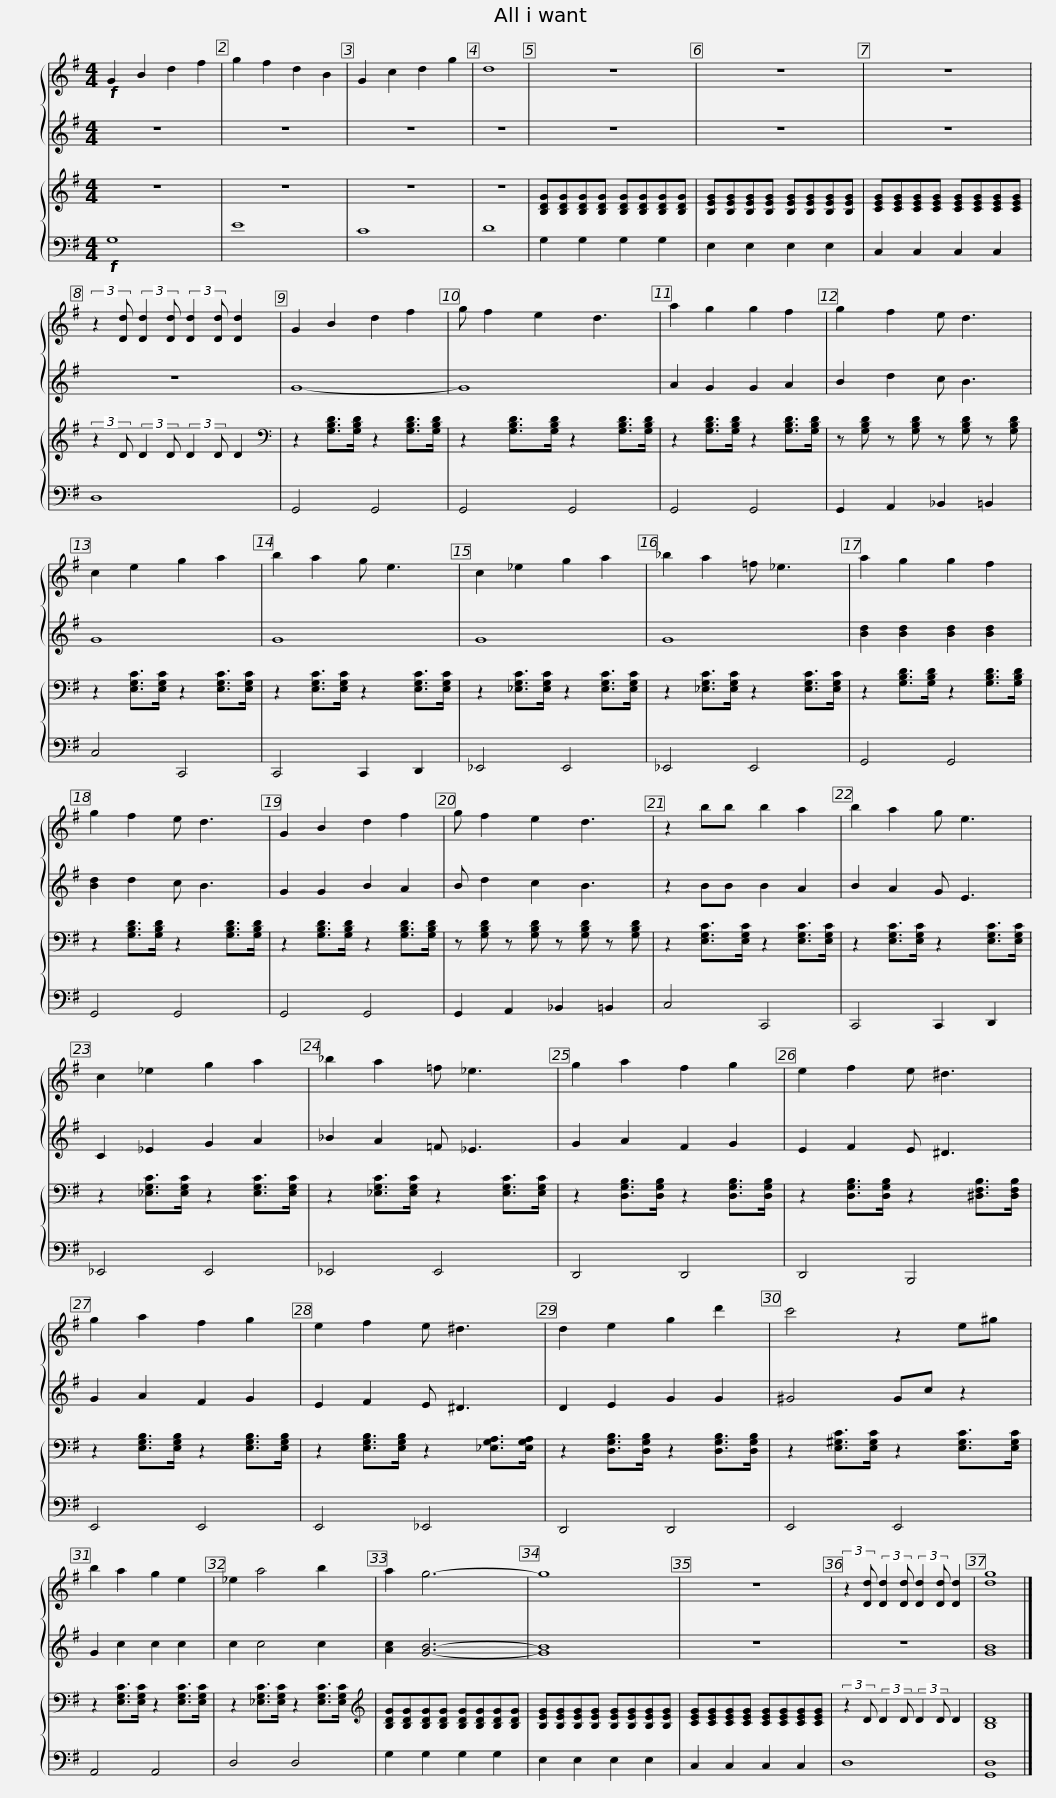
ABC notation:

X:1
%%score { 1 | 2 } { 3 | 4 }
L:1/8
M:4/4
I:linebreak $
K:G
V:1 treble
V:2 treble
V:3 treble
V:4 bass
V:1
!f! G2 B2 d2 f2 | g2 f2 d2 B2 | G2 c2 d2 g2 | d8 | z8 | %5
 z8 |$ z8 | (3:2:2z2 [Dd] (3:2:2[Dd]2 [Dd] (3:2:2[Dd]2 [Dd] [Dd]2 | G2 B2 d2 f2 | g f2 e2 d3 | %10
 a2 g2 g2 f2 |$ g2 f2 e d3 | c2 e2 g2 a2 | b2 a2 g e3 | c2 _e2 g2 a2 | %15
 _b2 a2 =f _e3 |$ a2 g2 g2 f2 | g2 f2 e d3 | G2 B2 d2 f2 | g f2 e2 d3 | %20
 z2 bb b2 a2 | b2 a2 g e3 |$ c2 _e2 g2 a2 | _b2 a2 =f _e3 | g2 a2 f2 g2 | %25
 e2 f2 e ^d3 | g2 a2 f2 g2 |$ e2 f2 e ^d3 | d2 e2 g2 d'2 | c'4 z2 e^g | %30
 b2 a2 g2 e2 | _e2 a4 b2 |$ a2 g6- | g8 | z8 | %35
 (3:2:2z2 [Dd] (3:2:2[Dd]2 [Dd] (3:2:2[Dd]2 [Dd] [Dd]2 | [dg]8 |] %37
V:2
 z8 | z8 | z8 | z8 | z8 | %5
 z8 |$ z8 | z8 | G8- | G8 | %10
 A2 G2 G2 A2 |$ B2 d2 c B3 | G8 | G8 | G8 | %15
 G8 |$ [Bd]2 [Bd]2 [Bd]2 [Bd]2 | [Bd]2 d2 c B3 | G2 G2 B2 A2 | B d2 c2 B3 | %20
 z2 BB B2 A2 | B2 A2 G E3 |$ C2 _E2 G2 A2 | _B2 A2 =F _E3 | G2 A2 F2 G2 | %25
 E2 F2 E ^D3 | G2 A2 F2 G2 |$ E2 F2 E ^D3 | D2 E2 G2 G2 | ^G4 Gc z2 | %30
 G2 c2 c2 c2 | c2 c4 c2 |$ [Ac]2 [GB]6- | [GB]8 | z8 | %35
 z8 | [GB]8 |] %37
V:3
 z8 | z8 | z8 | z8 | [B,DG][B,DG][B,DG][B,DG] [B,DG][B,DG][B,DG][B,DG] | %5
 [B,EG][B,EG][B,EG][B,EG] [B,EG][B,EG][B,EG][B,EG] |$ [CEG][CEG][CEG][CEG] [CEG][CEG][CEG][CEG] | (3:2:2z2 D (3:2:2D2 D (3:2:2D2 D D2 |[K:bass] z2 [G,B,D]>[G,B,D] z2 [G,B,D]>[G,B,D] | z2 [G,B,D]>[G,B,D] z2 [G,B,D]>[G,B,D] | %10
 z2 [G,B,D]>[G,B,D] z2 [G,B,D]>[G,B,D] |$ z [G,B,D] z [G,B,D] z [G,B,D] z [G,B,D] | z2 [E,G,C]>[E,G,C] z2 [E,G,C]>[E,G,C] | z2 [E,G,C]>[E,G,C] z2 [E,G,C]>[E,G,C] | z2 [_E,G,C]>[E,G,C] z2 [E,G,C]>[E,G,C] | %15
 z2 [_E,G,C]>[E,G,C] z2 [E,G,C]>[E,G,C] |$ z2 [G,B,D]>[G,B,D] z2 [G,B,D]>[G,B,D] | z2 [G,B,D]>[G,B,D] z2 [G,B,D]>[G,B,D] | z2 [G,B,D]>[G,B,D] z2 [G,B,D]>[G,B,D] | z [G,B,D] z [G,B,D] z [G,B,D] z [G,B,D] | %20
 z2 [E,G,C]>[E,G,C] z2 [E,G,C]>[E,G,C] | z2 [E,G,C]>[E,G,C] z2 [E,G,C]>[E,G,C] |$ z2 [_E,G,C]>[E,G,C] z2 [E,G,C]>[E,G,C] | z2 [_E,G,C]>[E,G,C] z2 [E,G,C]>[E,G,C] | z2 [D,G,B,]>[D,G,B,] z2 [D,G,B,]>[D,G,B,] | %25
 z2 [D,G,B,]>[D,G,B,] z2 [^D,F,B,]>[D,F,B,] | z2 [E,G,B,]>[E,G,B,] z2 [E,G,B,]>[E,G,B,] |$ z2 [E,G,B,]>[E,G,B,] z2 [_E,G,A,]>[E,G,A,] | z2 [D,G,B,]>[D,G,B,] z2 [D,G,B,]>[D,G,B,] | z2 [E,^G,C]>[E,G,C] z2 [E,G,C]>[E,G,C] | %30
 z2 [E,G,C]>[E,G,C] z2 [E,G,C]>[E,G,C] | z2 [_E,G,C]>[E,G,C] z2 [E,G,C]>[E,G,C] |$[K:treble] [B,DG][B,DG][B,DG][B,DG] [B,DG][B,DG][B,DG][B,DG] | [B,EG][B,EG][B,EG][B,EG] [B,EG][B,EG][B,EG][B,EG] | [CEG][CEG][CEG][CEG] [CEG][CEG][CEG][CEG] | %35
 (3:2:2z2 D (3:2:2D2 D (3:2:2D2 D D2 | [B,D]8 |] %37
V:4
!f! G,8 | E8 | C8 | D8 | G,2 G,2 G,2 G,2 | %5
 E,2 E,2 E,2 E,2 |$ C,2 C,2 C,2 C,2 | D,8 | G,,4 G,,4 | G,,4 G,,4 | %10
 G,,4 G,,4 |$ G,,2 A,,2 _B,,2 =B,,2 | C,4 C,,4 | C,,4 C,,2 D,,2 | _E,,4 E,,4 | %15
 _E,,4 E,,4 |$ G,,4 G,,4 | G,,4 G,,4 | G,,4 G,,4 | G,,2 A,,2 _B,,2 =B,,2 | %20
 C,4 C,,4 | C,,4 C,,2 D,,2 |$ _E,,4 E,,4 | _E,,4 E,,4 | D,,4 D,,4 | %25
 D,,4 B,,,4 | E,,4 E,,4 |$ E,,4 _E,,4 | D,,4 D,,4 | E,,4 E,,4 | %30
 A,,4 A,,4 | D,4 D,4 |$ G,2 G,2 G,2 G,2 | E,2 E,2 E,2 E,2 | C,2 C,2 C,2 C,2 | %35
 D,8 | [G,,D,]8 |] %37
